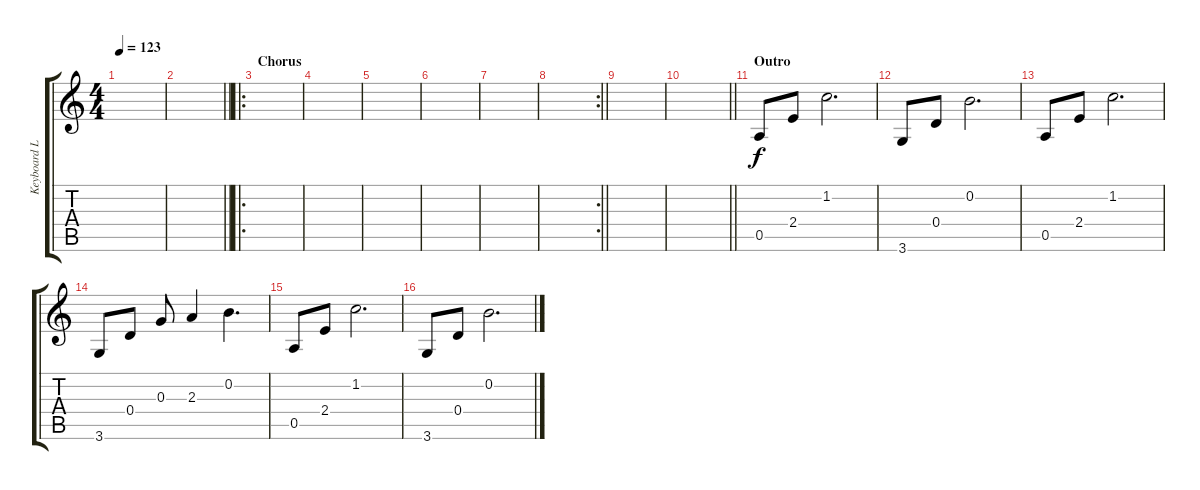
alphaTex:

\track ("Keyboard Left" "Keyboard L") {instrument electricguitarjazz}
\staff {score tabs}
\tuning (E4 B3 G3 D3 A2 E2) {hide}
\ts (4 4)
\tempo 123
\clef g2
\ks c
|
\barLineRight lightlight
|
\ro
\section ("" "Chorus")
|
|
|
|
|
\rc 2
\barLineRight lightlight
|
|
\barLineRight lightlight
|
\section ("" "Outro")
0.5.8 2.4.8 1.2.2{d} |
3.6.8 0.4.8 0.2.2{d} |
0.5.8 2.4.8 1.2.2{d} |
3.6.8 0.4.8 0.3.8 2.3.4 0.2.4{d} |
0.5.8 2.4.8 1.2.2{d} |
3.6.8 0.4.8 0.2.2{d}
